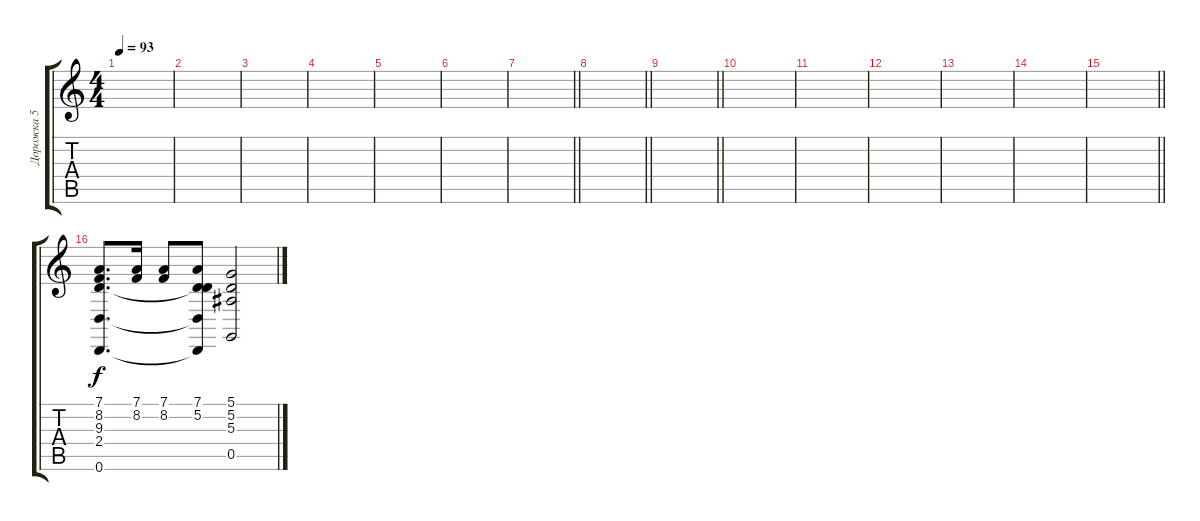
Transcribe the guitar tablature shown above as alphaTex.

\track ("Дорожка 5" "Дорожка 5") {instrument accordion}
\staff {score tabs}
\tuning (D4 A3 F3 C3 G2 D2) {hide}
\ts (4 4)
\tempo 93
\clef g2
\ks c
|
|
|
|
|
|
\barLineRight lightlight
|
\barLineRight lightlight
|
\barLineRight lightlight
|
|
|
|
|
|
\barLineRight lightlight
|
(7.1 8.2 9.3 2.4 0.6).8{d} (7.1 8.2).16 (7.1 8.2).8 (7.1 5.2 9.3{t} 2.4{t} 0.6{t}).8 (5.1 5.2 5.3 0.5).2
